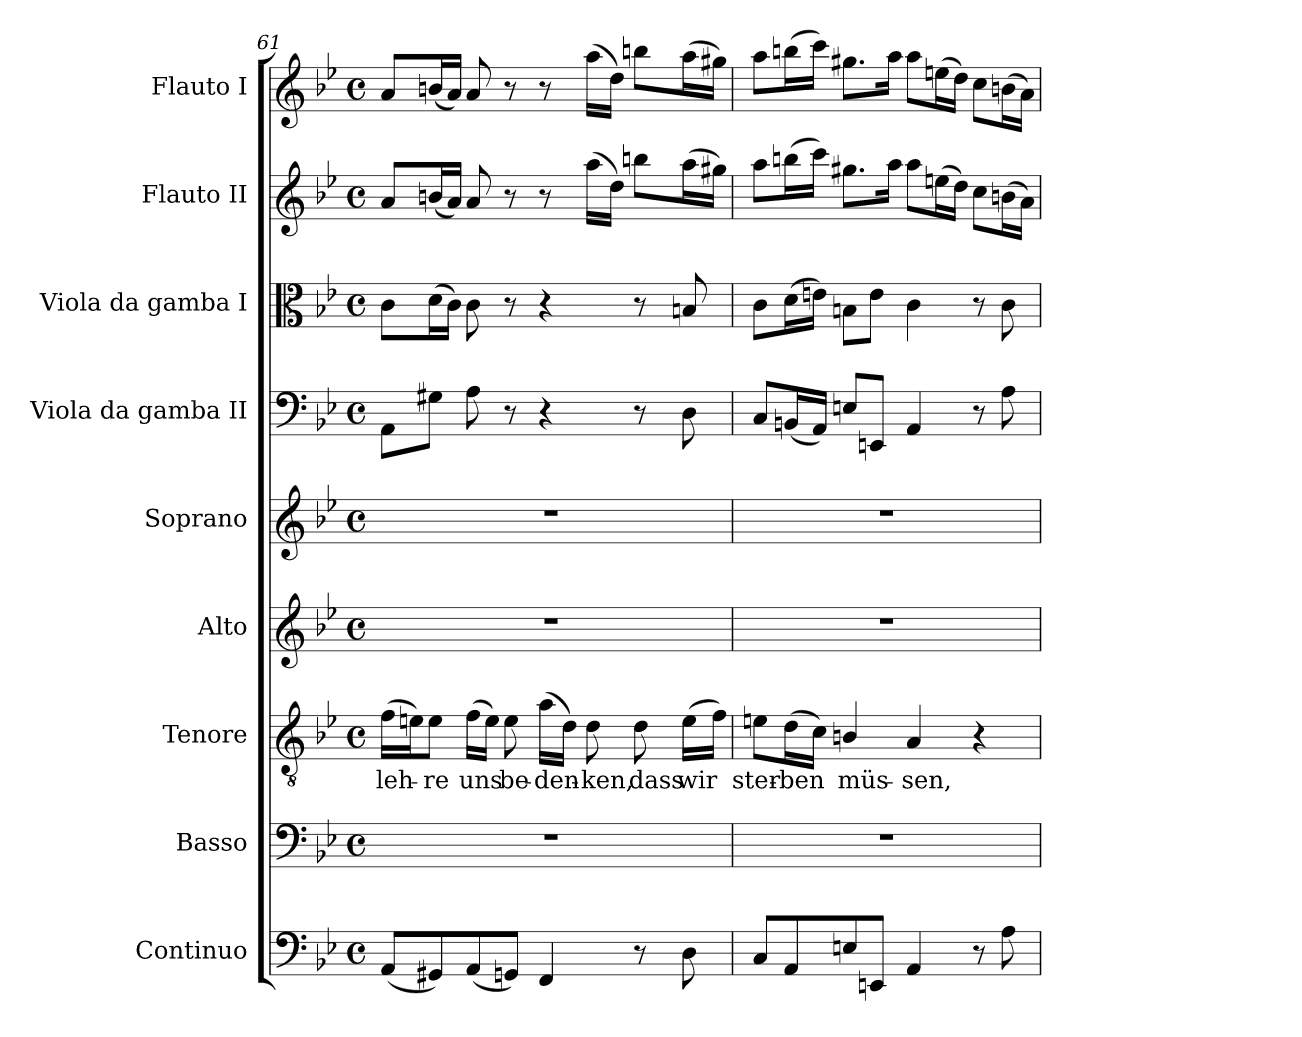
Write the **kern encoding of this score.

**kern	**kern	**kern	**text	**kern	**kern	**kern	**kern	**kern	**kern
*part9	*part8	*part7	*part7	*part6	*part5	*part4	*part3	*part2	*part1
*staff9	*staff8	*staff7	*staff7	*staff6	*staff5	*staff4	*staff3	*staff2	*staff1
*I"Continuo	*I"Basso	*I"Tenore	*	*I"Alto	*I"Soprano	*I"Viola da gamba II	*I"Viola da gamba I	*I"Flauto II	*I"Flauto I
*clefF4	*clefF4	*clefGv2	*	*clefG2	*clefG2	*clefF4	*clefC3	*clefG2	*clefG2
*	*	*ITrd7c12	*	*	*	*	*	*	*
*k[b-e-]	*k[b-e-]	*k[b-e-]	*	*k[b-e-]	*k[b-e-]	*k[b-e-]	*k[b-e-]	*k[b-e-]	*k[b-e-]
*B-:	*B-:	*B-:	*	*B-:	*B-:	*B-:	*B-:	*B-:	*B-:
*M4/4	*M4/4	*M4/4	*	*M4/4	*M4/4	*M4/4	*M4/4	*M4/4	*M4/4
*met(c)	*met(c)	*met(c)	*	*met(c)	*met(c)	*met(c)	*met(c)	*met(c)	*met(c)
=61	=61	=61	=61	=61	=61	=61	=61	=61	=61
!	!	!	!LO:LY:b:color=#000000	!	!	!	!	!	!
(8AAi/L	1r	(16Fi\LL	leh-	1r	1r	8AAi\L	8ci\L	8ai/L	8ai/L
.	.	16Eni\J)	.	.	.	.	.	.	.
!	!	!	!LO:LY:b:color=#000000	!	!	!	!	!	!
8GG#Xi/)	.	8Ei\J	-re	.	.	8G#Xi\J	(16di\L	(16bni/L	(16bni/L
.	.	.	.	.	.	.	16ci\JJ)	16ai/JJ)	16ai/JJ)
!	!	!	!LO:LY:b:color=#000000	!	!	!	!	!	!
(8AAi/	.	(16Fi\LL	uns	.	.	8Ai\	8ci\	8ai/	8ai/
.	.	16Ei\JJ)	.	.	.	.	.	.	.
!	!	!	!LO:LY:b:color=#000000	!	!	!	!	!	!
8GGni/J)	.	8Ei\	be-	.	.	8r	8r	8r	8r
!	!	!	!LO:LY:b:color=#000000	!	!	!	!	!	!
4FFi/	.	(16Ai\LL	-den-	.	.	4r	4r	8r	8r
.	.	16Di\JJ)	.	.	.	.	.	.	.
!	!	!	!LO:LY:b:color=#000000	!	!	!	!	!	!
.	.	8Di\	-ken,	.	.	.	.	(16aai\LL	(16aai\LL
.	.	.	.	.	.	.	.	16ddi\JJ)	16ddi\JJ)
!	!	!	!LO:LY:b:color=#000000	!	!	!	!	!	!
8r	.	8Di\	dass	.	.	8r	8r	8bbni\L	8bbni\L
!	!	!	!LO:LY:b:color=#000000	!	!	!	!	!	!
8Di\	.	(16Ei\LL	wir	.	.	8Di\	8Bni/	(16aai\L	(16aai\L
.	.	16Fi\JJ)	.	.	.	.	.	16gg#Xi\JJ)	16gg#Xi\JJ)
=62	=62	=62	=62	=62	=62	=62	=62	=62	=62
!	!	!	!LO:LY:b:color=#000000	!	!	!	!	!	!
8Ci/L	1r	8Eni\L	ster-	1r	1r	8Ci/L	8ci\L	8aai\L	8aai\L
!	!	!	!LO:LY:b:color=#000000	!	!	!	!	!	!
8AAi/	.	(16Di\L	-ben	.	.	(16BBni/L	(16di\L	(16bbni\L	(16bbni\L
.	.	16Ci\JJ)	.	.	.	16AAi/JJ)	16eni\JJ)	16ccci\JJ)	16ccci\JJ)
!	!	!	!LO:LY:b:color=#000000	!	!	!	!	!	!
8Eni/	.	4BBni/	müs-	.	.	8Eni/L	8Bni\L	8.gg#Xi\L	8.gg#Xi\L
8EEni/J	.	.	.	.	.	8EEni/J	8ei\J	.	.
.	.	.	.	.	.	.	.	16aai\Jk	16aai\Jk
!	!	!	!LO:LY:b:color=#000000	!	!	!	!	!	!
4AAi/	.	4AAi/	-sen,	.	.	4AAi/	4ci\	8aai\L	8aai\L
.	.	.	.	.	.	.	.	(16eeni\L	(16eeni\L
.	.	.	.	.	.	.	.	16ddi\JJ)	16ddi\JJ)
8r	.	4r	.	.	.	8r	8r	8cci\L	8cci\L
8Ai\	.	.	.	.	.	8Ai\	8ci\	(16bni\L	(16bni\L
.	.	.	.	.	.	.	.	16ai\JJ)	16ai\JJ)
=	=	=	=	=	=	=	=	=	=
*-	*-	*-	*-	*-	*-	*-	*-	*-	*-
